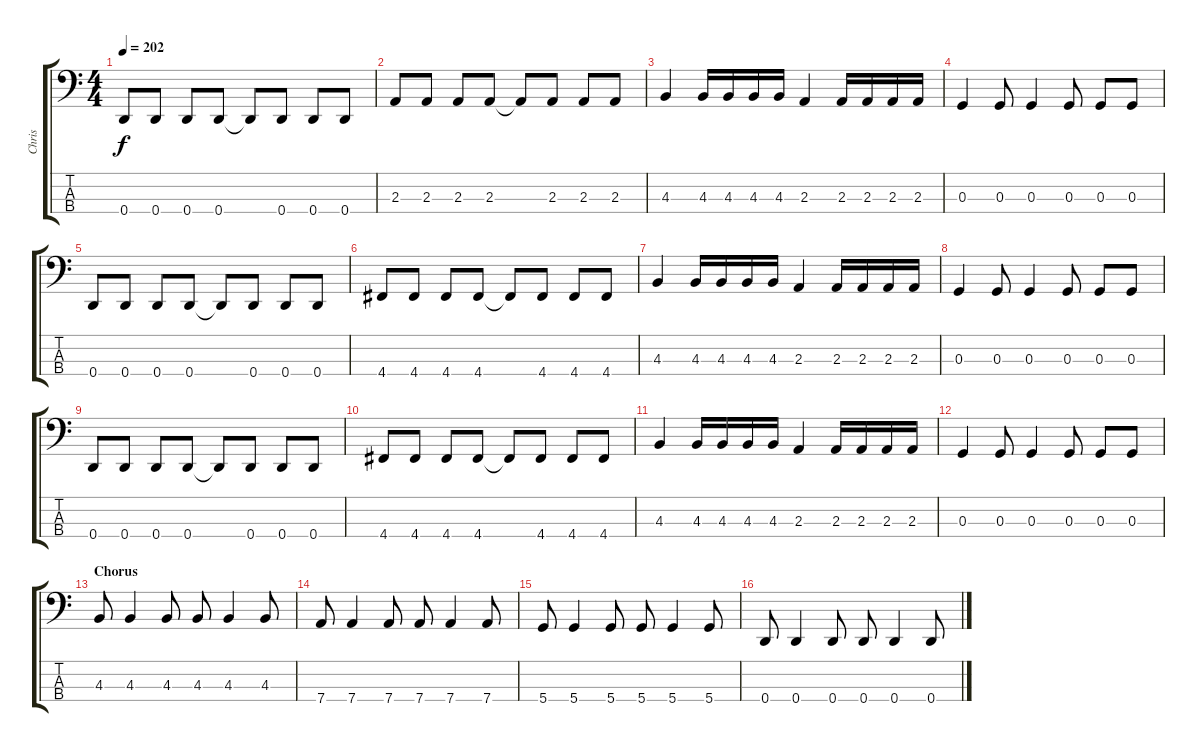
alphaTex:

\track ("Chris" "Chris") {instrument electricbassfinger}
\staff {score tabs}
\tuning (F2 C2 G1 D1) {hide}
\ts (4 4)
\tempo 202
\clef f4
\ks c
0.4.8{dy f} 0.4.8 0.4.8 0.4.8 0.4{t}.8 0.4.8 0.4.8 0.4.8 |
2.3.8 2.3.8 2.3.8 2.3.8 2.3{t}.8 2.3.8 2.3.8 2.3.8 |
4.3.4 4.3.16 4.3.16 4.3.16 4.3.16 2.3.4 2.3.16 2.3.16 2.3.16 2.3.16 |
0.3.4 0.3.8 0.3.4 0.3.8 0.3.8 0.3.8 |
0.4.8 0.4.8 0.4.8 0.4.8 0.4{t}.8 0.4.8 0.4.8 0.4.8 |
4.4.8 4.4.8 4.4.8 4.4.8 4.4{t}.8 4.4.8 4.4.8 4.4.8 |
4.3.4 4.3.16 4.3.16 4.3.16 4.3.16 2.3.4 2.3.16 2.3.16 2.3.16 2.3.16 |
0.3.4 0.3.8 0.3.4 0.3.8 0.3.8 0.3.8 |
0.4.8 0.4.8 0.4.8 0.4.8 0.4{t}.8 0.4.8 0.4.8 0.4.8 |
4.4.8 4.4.8 4.4.8 4.4.8 4.4{t}.8 4.4.8 4.4.8 4.4.8 |
4.3.4 4.3.16 4.3.16 4.3.16 4.3.16 2.3.4 2.3.16 2.3.16 2.3.16 2.3.16 |
0.3.4 0.3.8 0.3.4 0.3.8 0.3.8 0.3.8 |
\section ("" "Chorus")
4.3.8 4.3.4 4.3.8 4.3.8 4.3.4 4.3.8 |
7.4.8 7.4.4 7.4.8 7.4.8 7.4.4 7.4.8 |
5.4.8 5.4.4 5.4.8 5.4.8 5.4.4 5.4.8 |
0.4.8 0.4.4 0.4.8 0.4.8 0.4.4 0.4.8
